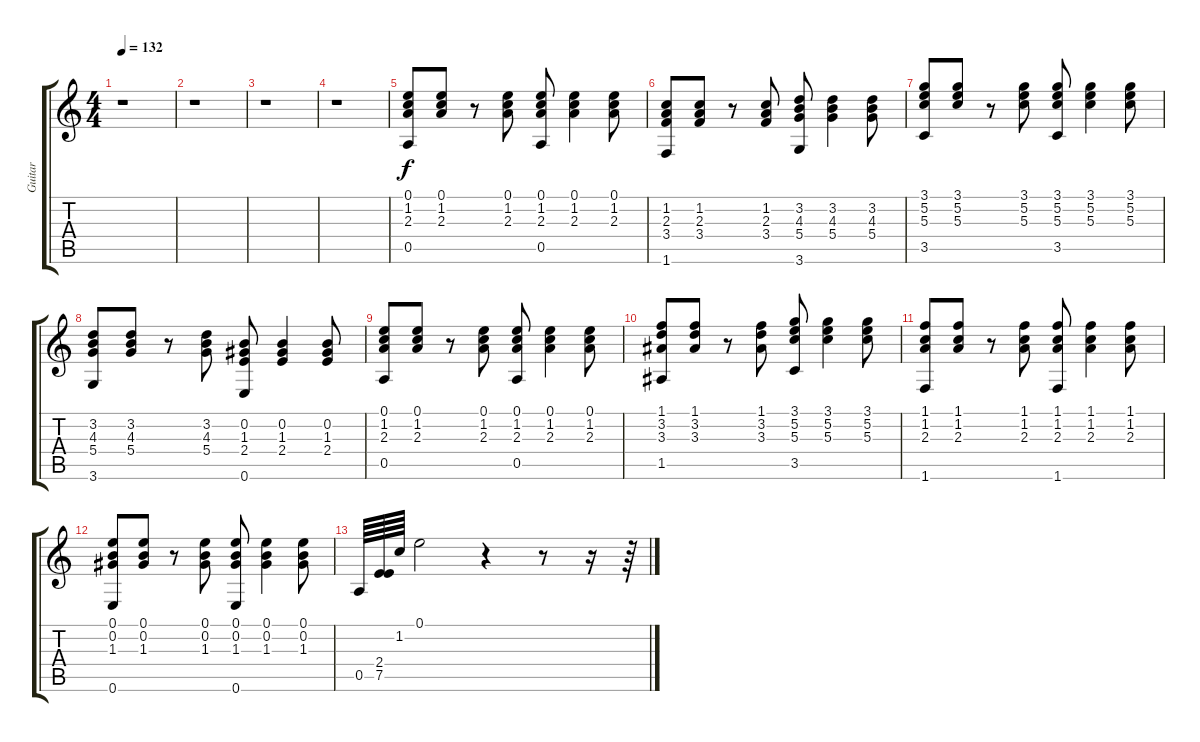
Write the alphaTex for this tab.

\track ("Guitar" "Guitar") {instrument acousticguitarsteel}
\staff {score tabs}
\tuning (E4 B3 G3 D3 A2 E2) {hide}
\ts (4 4)
\tempo 132
\clef g2
\ks c
r.1{dy f} |
r.1 |
r.1 |
r.1 |
(0.1 1.2 2.3 0.5).8 (0.1 1.2 2.3).8 r.8 (0.1 1.2 2.3).8 (0.1 1.2 2.3 0.5).8 (0.1 1.2 2.3).4 (0.1 1.2 2.3).8 |
(1.2 2.3 3.4 1.6).8 (1.2 2.3 3.4).8 r.8 (1.2 2.3 3.4).8 (3.2 4.3 5.4 3.6).8 (3.2 4.3 5.4).4 (3.2 4.3 5.4).8 |
(3.1 5.2 5.3 3.5).8 (3.1 5.2 5.3).8 r.8 (3.1 5.2 5.3).8 (3.1 5.2 5.3 3.5).8 (3.1 5.2 5.3).4 (3.1 5.2 5.3).8 |
(3.2 4.3 5.4 3.6).8 (3.2 4.3 5.4).8 r.8 (3.2 4.3 5.4).8 (0.2 1.3 2.4 0.6).8 (0.2 1.3 2.4).4 (0.2 1.3 2.4).8 |
(0.1 1.2 2.3 0.5).8 (0.1 1.2 2.3).8 r.8 (0.1 1.2 2.3).8 (0.1 1.2 2.3 0.5).8 (0.1 1.2 2.3).4 (0.1 1.2 2.3).8 |
(1.1 3.2 3.3 1.5).8 (1.1 3.2 3.3).8 r.8 (1.1 3.2 3.3).8 (3.1 5.2 5.3 3.5).8 (3.1 5.2 5.3).4 (3.1 5.2 5.3).8 |
(1.1 1.2 2.3 1.6).8 (1.1 1.2 2.3).8 r.8 (1.1 1.2 2.3).8 (1.1 1.2 2.3 1.6).8 (1.1 1.2 2.3).4 (1.1 1.2 2.3).8 |
(0.1 0.2 1.3 0.6).8 (0.1 0.2 1.3).8 r.8 (0.1 0.2 1.3).8 (0.1 0.2 1.3 0.6).8 (0.1 0.2 1.3).4 (0.1 0.2 1.3).8 |
0.5.64 (2.4 7.5).64 1.2.64 0.1.2 r.4 r.8 r.16 r.64
